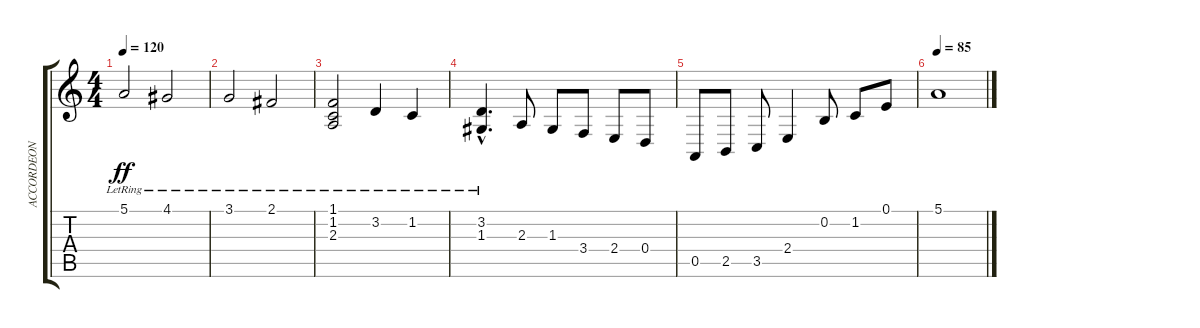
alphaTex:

\track ("ACCORDEON" "ACCORDEON") {instrument accordion}
\staff {score tabs}
\tuning (E4 B3 G3 D3 A2 E2) {hide}
\ts (4 4)
\tempo 120
\clef g2
\ks c
5.1{lr}.2{dy ff} 4.1{lr}.2 |
3.1{lr}.2 2.1{lr}.2 |
(1.1 1.2 2.3{lr}).2 3.2{lr}.4 1.2{lr}.4 |
(3.2{hac} 1.3{hac lr}).4{d} 2.3.8 1.3.8 3.4.8 2.4.8 0.4.8 |
0.5.8 2.5.8 3.5.8 2.4.4 0.2.8 1.2.8 0.1.8 |
\tempo 85
5.1.1
